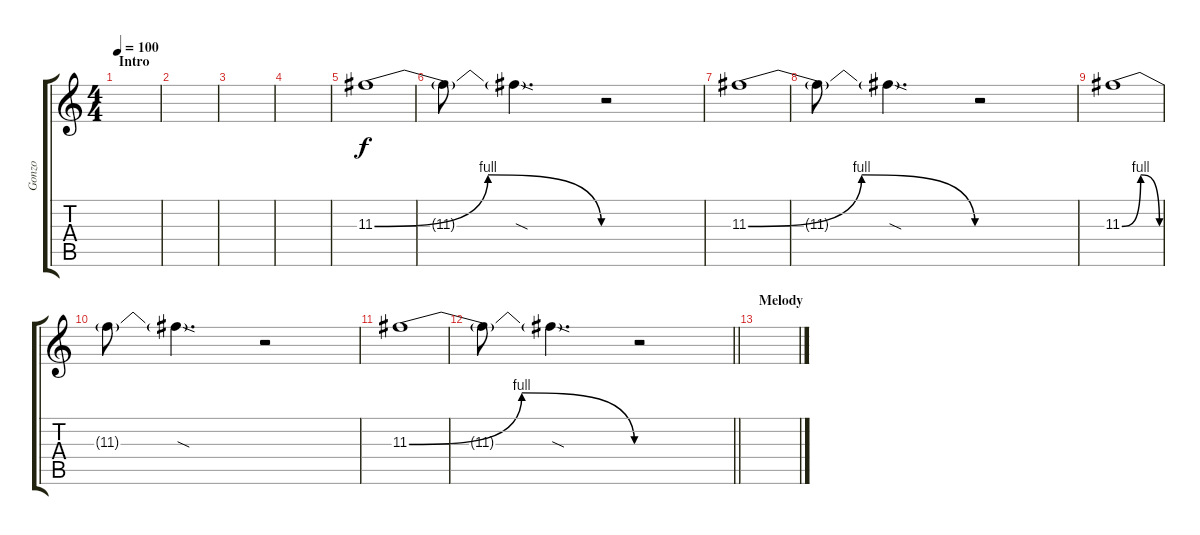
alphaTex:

\track ("Gonzo" "Gonzo") {instrument distortionguitar}
\staff {score tabs}
\tuning (E4 B3 G3 D3 A2 E2) {hide}
\ts (4 4)
\section ("" "Intro")
\tempo 100
\clef g2
\ks c
|
|
|
|
11.3{be (bendrelease 0 0 10 4 50 4 60 0)}.1 |
11.3{t}.8 11.3{sod t}.4{d} r.2 |
11.3{be (bendrelease 0 0 10 4 50 4 60 0)}.1 |
11.3{t}.8 11.3{sod t}.4{d} r.2 |
11.3{be (bendrelease 0 0 10 4 50 4 60 0)}.1 |
11.3{t}.8 11.3{sod t}.4{d} r.2 |
11.3{be (bendrelease 0 0 10 4 50 4 60 0)}.1 |
\barLineRight lightlight
11.3{t}.8 11.3{sod t}.4{d} r.2 |
\section ("" "Melody")
